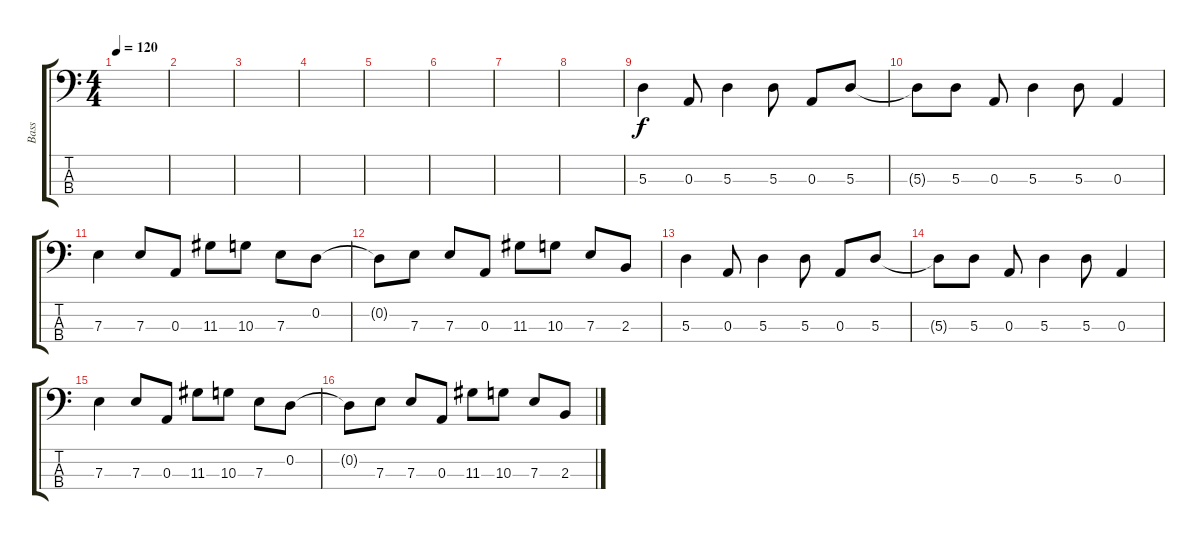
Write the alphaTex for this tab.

\track ("Bass" "Bass") {instrument electricbassfinger}
\staff {score tabs}
\tuning (G2 D2 A1 E1) {hide}
\ts (4 4)
\tempo 120
\clef f4
\ks c
|
|
|
|
|
|
|
|
5.3.4 0.3.8 5.3.4 5.3.8 0.3.8 5.3.8 |
5.3{t}.8 5.3.8 0.3.8 5.3.4 5.3.8 0.3.4 |
7.3.4 7.3.8 0.3.8 11.3.8 10.3.8 7.3.8 0.2.8 |
0.2{t}.8 7.3.8 7.3.8 0.3.8 11.3.8 10.3.8 7.3.8 2.3.8 |
5.3.4 0.3.8 5.3.4 5.3.8 0.3.8 5.3.8 |
5.3{t}.8 5.3.8 0.3.8 5.3.4 5.3.8 0.3.4 |
7.3.4 7.3.8 0.3.8 11.3.8 10.3.8 7.3.8 0.2.8 |
0.2{t}.8 7.3.8 7.3.8 0.3.8 11.3.8 10.3.8 7.3.8 2.3.8
